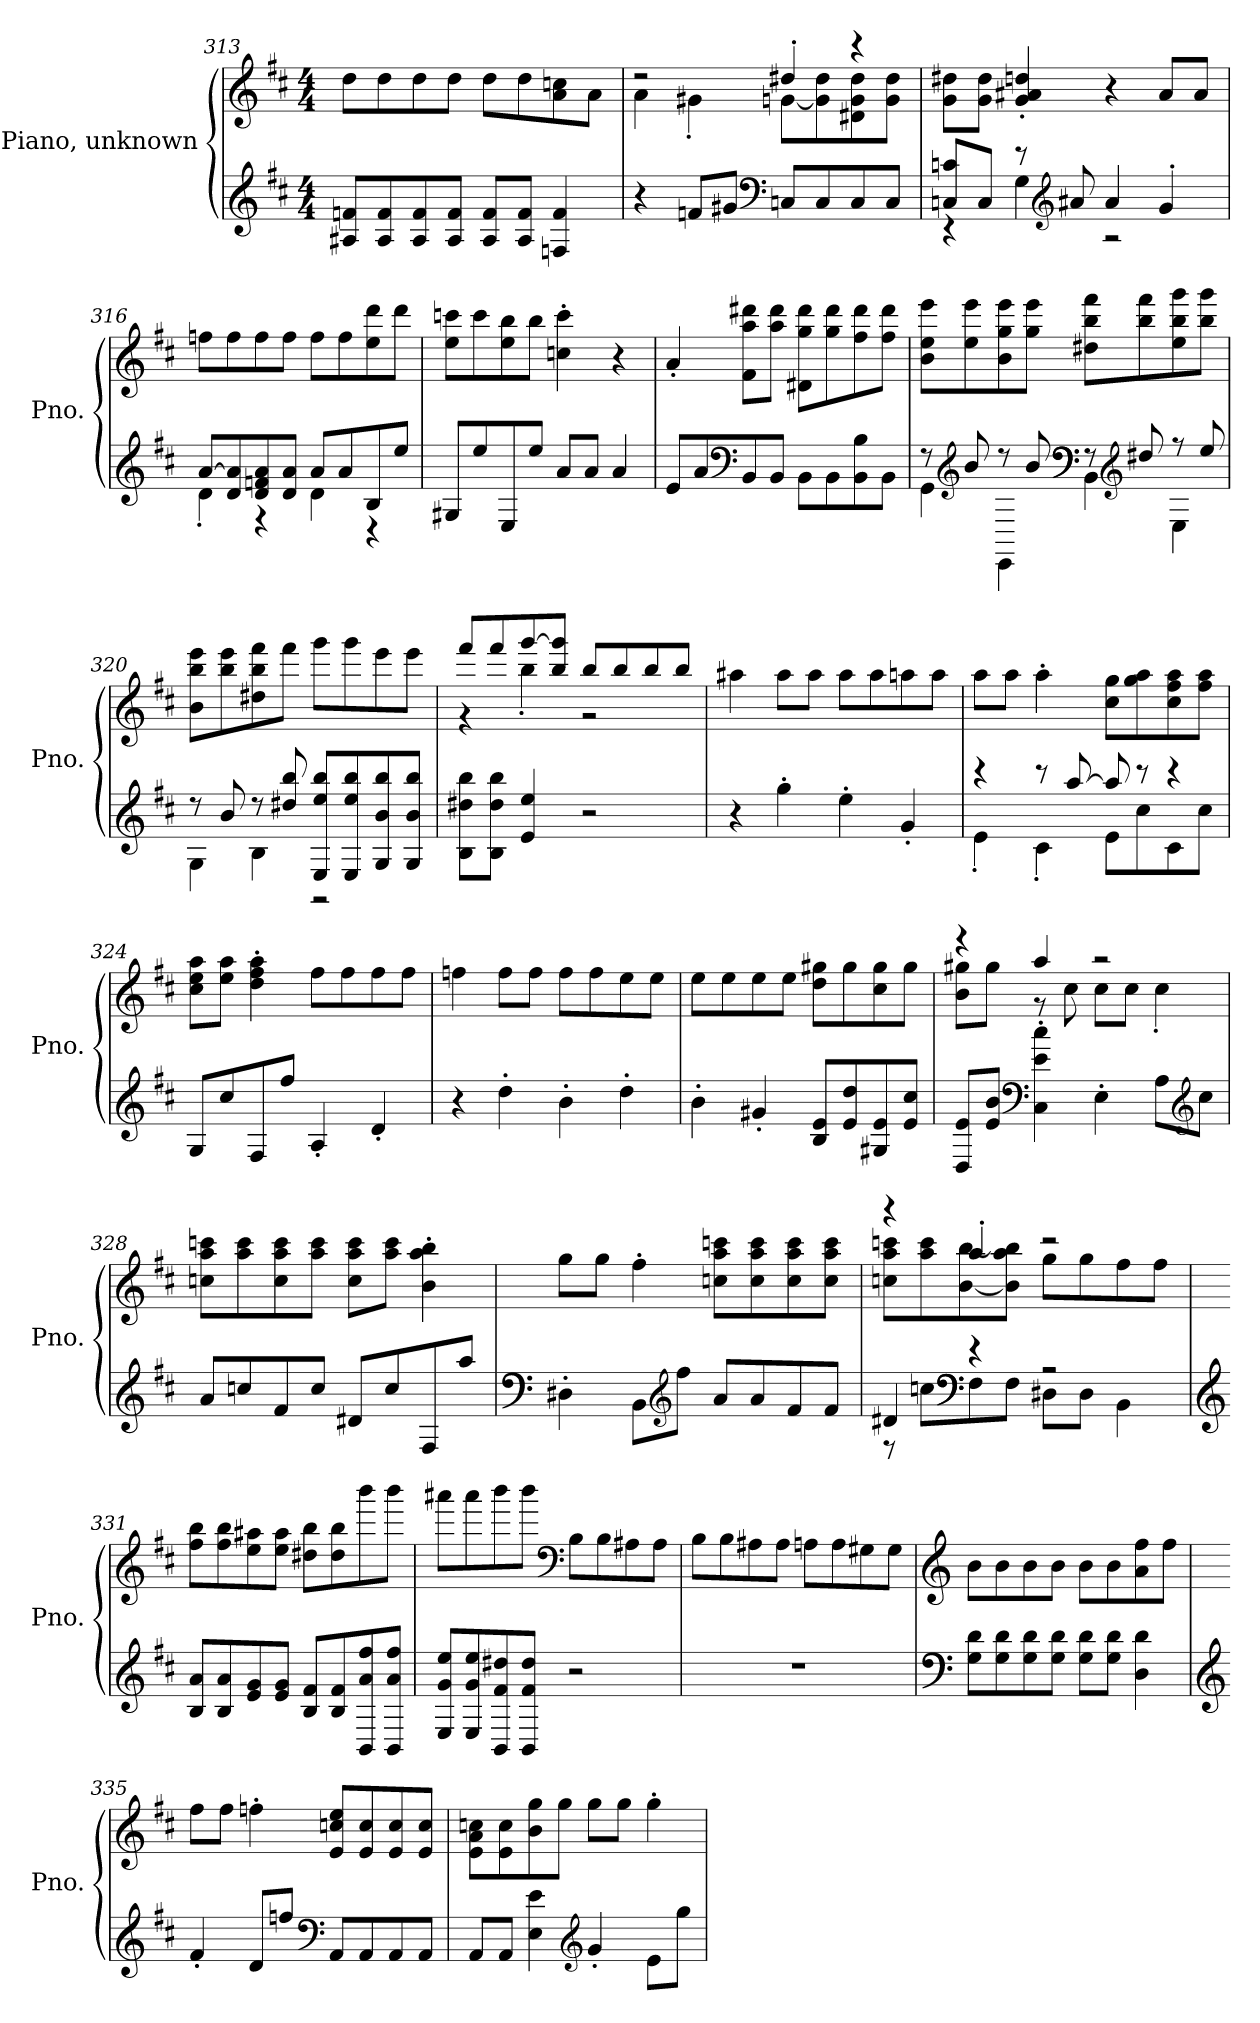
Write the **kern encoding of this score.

**kern	**kern
*part1	*part1
*staff2	*staff1
*I"Piano, unknown	*
*I'Pno.	*
!!LO:LB:g=z
*clefG2	*clefG2
*k[f#c#]	*k[f#c#]
*M4/4	*M4/4
=313	=313
8A#X/ 8fn/L	8dd\L
8A#/ 8f/	8dd\
8A#/ 8f/	8dd\
8A#/ 8f/J	8dd\J
8A#/ 8f/L	8dd\L
8A#/ 8f/J	8dd\
4Fn/ 4f/	8a\ 8ccn\
.	8a\J
=314	=314
*	*^
4r	2r	4a\
8fn/L	.	4g#X'\
8g#X/J	.	.
*clefF4	*	*
8Cn/L	4dd#X'/	[8gn\L
8C/	.	8g\] 8dd#\
8C/	4r	8d#X\ 8g\ 8dd#\
8C/J	.	8g\ 8dd#\J
*	*v	*v
=315	=315
*^	*
8Cn/ 8cn/L	4r	8g\ 8dd#X\L
8C/J	.	8g\ 8dd#\J
8r	4G\	4g/' 4a#X/' 4ddn/'
*clefG2	*	*
8a#X/	.	.
4a#/	2r	4r
4g'/	.	8a#/L
.	.	8a#/J
!!LO:LB:g=z
=316	=316	=316
[8a/L	4d'\	8ffn\L
8d/ 8a/]	.	8ff\
8d/ 8fn/ 8a/	4r	8ff\
8d/ 8a/J	.	8ff\J
8a/L	4d\	8ff\L
8a/	.	8ff\
8B/	4r	8ee\ 8ddd\
8ee/J	.	8ddd\J
*v	*v	*
=317	=317
8G#X/L	8ee\ 8cccn\L
8ee/	8ccc\
8E/	8ee\ 8bb\
8ee/J	8bb\J
8a/L	4ccn\' 4ccc\'
8a/J	.
4a/	4r
=318	=318
8e/L	4a'/
8a/	.
*clefF4	*
8BB/	8f#\ 8aa\ 8ddd#X\L
8BB/J	8aa\ 8ddd#\J
8BB\L	8d#X\ 8gg\ 8ddd#\L
8BB\	8gg\ 8ddd#\
8BB\ 8B\	8ff#\ 8ddd#\
8BB\J	8ff#\ 8ddd#\J
!!LO:LB:g=z
=319	=319
*^	*
8r	4GG\	8b\ 8ee\ 8eee\L
*clefG2	*	*
8b/	.	8ee\ 8eee\
8r	4EE\	8b\ 8gg\ 8eee\
8b/	.	8gg\ 8eee\J
*clefF4	*	*
8r	4BB\	8dd#X\ 8bb\ 8fff#\L
*clefG2	*	*
8dd#X/	.	8bb\ 8fff#\
8r	4E\	8ee\ 8bb\ 8ggg\
8ee/	.	8bb\ 8ggg\J
=320	=320	=320
8r	4G\	8b\ 8bb\ 8eee\L
8b/	.	8bb\ 8eee\
8r	4B\	8dd#X\ 8bb\ 8fff#\
8dd#X/ 8bb/	.	8fff#\J
8E/ 8ee/ 8bb/L	2r	8ggg\L
8E/ 8ee/ 8bb/	.	8ggg\
8G/ 8b/ 8bb/	.	8eee\
8G/ 8b/ 8bb/J	.	8eee\J
*v	*v	*
=321	=321
*	*^
8B\ 8dd#X\ 8bb\L	8fff#/L	4r
8B\ 8dd#\ 8bb\J	8fff#/	.
4e/ 4ee/	[8ggg/	4bb'\
.	8bb/ 8ggg/]J	.
2r	8bb/L	2r
.	8bb/	.
.	8bb/	.
.	8bb/J	.
*	*v	*v
!!LO:LB:g=z
=322	=322
4r	4aa#X\
4gg'\	8aa#\L
.	8aa#\J
4ee'\	8aa#\L
.	8aa#\
4g'/	8aan\
.	8aa\J
=323	=323
*^	*
4r	4e'\	8aa\L
.	.	8aa\J
8r	4c#'\	4aa'\
[8aa/	.	.
8aa/]	8e\L	8cc#\ 8gg\L
8r	8cc#\	8gg\ 8aa\
4r	8c#\	8cc#\ 8ff#\ 8aa\
.	8cc#\J	8ff#\ 8aa\J
*v	*v	*
=324	=324
8G/L	8cc#\ 8ee\ 8aa\L
8cc#/	8ee\ 8aa\J
8F#/	4dd\' 4ff#\' 4aa\'
8ff#/J	.
4A'/	8ff#\L
.	8ff#\
4d'/	8ff#\
.	8ff#\J
=325	=325
4r	4ffn\
4dd'\	8ff\L
.	8ff\J
4b'\	8ff\L
.	8ff\
4dd'\	8ee\
.	8ee\J
!!LO:PB:g=z
=326	=326
4b'\	8ee\L
.	8ee\
4g#X'/	8ee\
.	8ee\J
8B/ 8e/L	8dd\ 8gg#X\L
8e/ 8dd/	8gg#\
8G#X/ 8e/	8cc#\ 8gg#\
8e/ 8cc#/J	8gg#\J
=327	=327
*	*^
8D/ 8e/L	4r	8b\ 8gg#X\L
8e/ 8b/J	.	8gg#\J
*clefF4	*	*
4C#\' 4e\' 4cc#\'	4aa/	8r
.	.	8cc#\
4E'\	2r	8cc#\L
.	.	8cc#\J
8A\L	.	4cc#'\
*clefG2	*	*
8cc#\J	.	.
*	*v	*v
=328	=328
8a/L	8ccn\ 8aa\ 8cccn\L
8ccn/	8aa\ 8ccc\
8f#/	8cc\ 8aa\ 8ccc\
8cc/J	8aa\ 8ccc\J
8d#X/L	8cc\ 8aa\ 8ccc\L
8cc/	8aa\ 8ccc\J
8F#/	4b\' 4aa\' 4bb\'
8aa/J	.
!!LO:LB:g=z
=329	=329
*clefF4	*
4D#X'\	8gg\L
.	8gg\J
8BB\L	4ff#'\
*clefG2	*
8ff#\J	.
8a/L	8ccn\ 8aa\ 8cccn\L
8a/	8cc\ 8aa\ 8ccc\
8f#/	8cc\ 8aa\ 8ccc\
8f#/J	8cc\ 8aa\ 8ccc\J
=330	=330
*^	*^
4d#X/	8r	4r	8ccn\ 8aa\ 8cccn\L
.	8ccn\L	.	8aa\ 8ccc\
*clefF4	*	*	*
4r	8F#\	4aa'/	[8b\ [8bb\
.	8F#\J	.	8b\] 8aa\ 8bb\]J
2r	8D#X\L	2r	8gg\L
.	8D#\J	.	8gg\
.	4BB\	.	8ff#\
.	.	.	8ff#\J
*v	*v	*	*
*	*v	*v
=331	=331
*clefG2	*
8B/ 8a/L	8ff#\ 8bb\L
8B/ 8a/	8ff#\ 8bb\
8e/ 8g/	8ee\ 8aa#X\
8e/ 8g/J	8ee\ 8aa#\J
8B/ 8f#/L	8dd#X\ 8bb\L
8B/ 8f#/	8dd#\ 8bb\
8BB/ 8a/ 8ff#/	8bbb\
8BB/ 8a/ 8ff#/J	8bbb\J
!!LO:LB:g=z
=332	=332
8E/ 8g/ 8ee/L	8aaa#X\L
8E/ 8g/ 8ee/	8aaa#\
8BB/ 8f#/ 8dd#X/	8bbb\
8BB/ 8f#/ 8dd#/J	8bbb\J
*	*clefF4
2r	8B\L
.	8B\
.	8A#X\
.	8A#\J
=333	=333
1r	8B\L
.	8B\
.	8A#X\
.	8A#\J
.	8An\L
.	8A\
.	8G#X\
.	8G#\J
=334	=334
*clefF4	*clefG2
8G\ 8d\L	8b\L
8G\ 8d\	8b\
8G\ 8d\	8b\
8G\ 8d\J	8b\J
8G\ 8d\L	8b\L
8G\ 8d\J	8b\
4D\ 4d\	8a\ 8ff#\
.	8ff#\J
!!LO:LB:g=z
=335	=335
*clefG2	*
4f#'/	8ff#\L
.	8ff#\J
8d/L	4ffn'\
8ffn/J	.
*clefF4	*
8AA/L	8e/ 8ccn/ 8ee/L
8AA/	8e/ 8cc/
8AA/	8e/ 8cc/
8AA/J	8e/ 8cc/J
=336	=336
8AA/L	8e\ 8a\ 8ccn\L
8AA/J	8e\ 8cc\
4E\ 4e\	8b\ 8gg\
.	8gg\J
*clefG2	*
4g'/	8gg\L
.	8gg\J
8e\L	4gg'\
8gg\J	.
=	=
*-	*-
